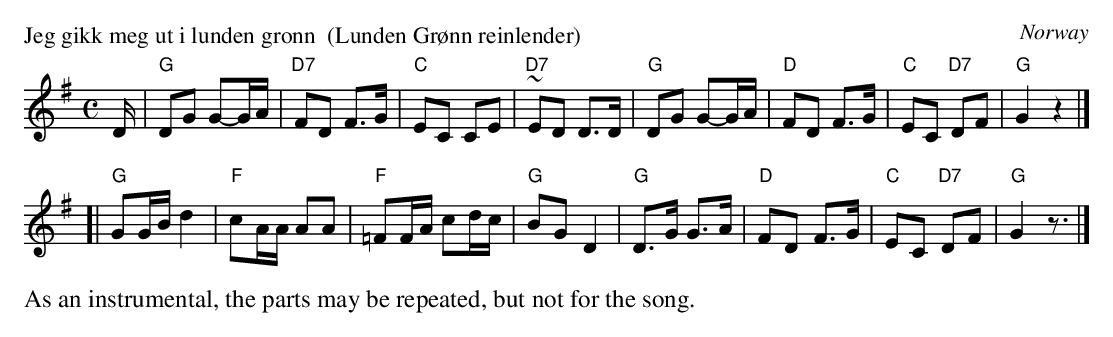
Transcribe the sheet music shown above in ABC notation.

X:1
P: Jeg gikk meg ut i lunden gr\onn  (Lunden Grønn reinlender)
O: Norway
M: C
L: 1/16
K: G
D |\
"G"D2G2 G2-GA | "D7"F2D2 F3G | "C"E2C2 C2E2 | "D7"~E2D2 D3D |\
"G"D2G2 G2-GA | "D"F2D2 F3G | "C"E2C2 "D7"D2F2 | "G"G4 z4 |]
[|\
"G"G2GB d4 | "F"c2AA A2A2 | "F"=F2FA c2dc | "G"B2G2 D4 |\
"G"D3G G3A | "D"F2D2 F3G | "C"E2C2 "D7"D2F2 | "G"G4 z3 |]
